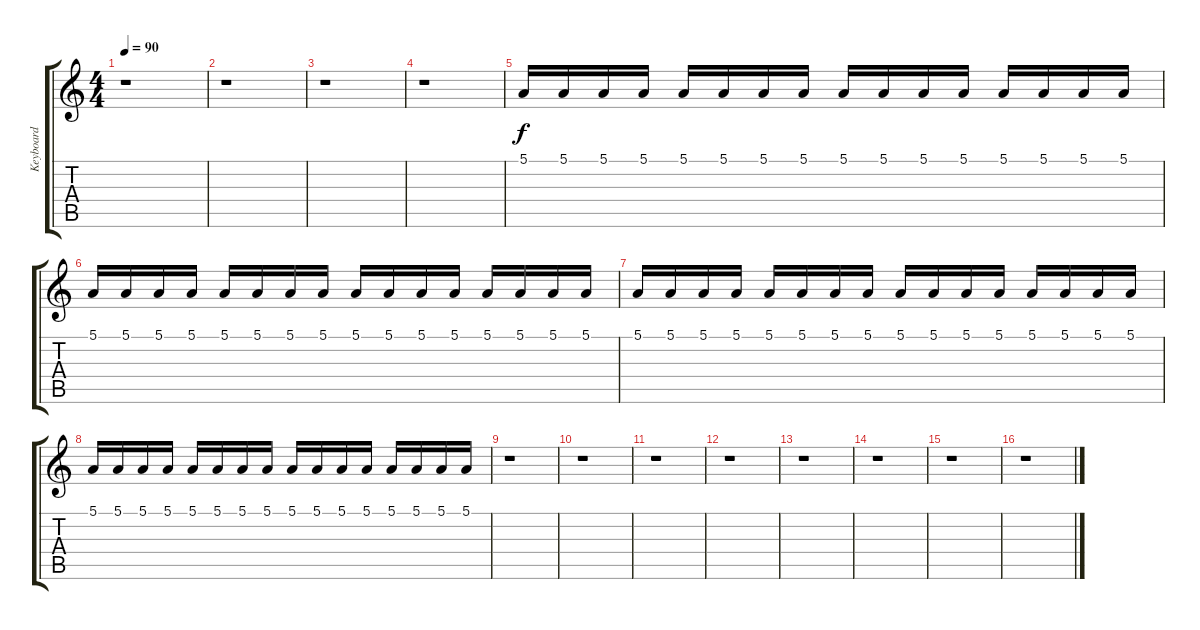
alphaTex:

\track ("Keyboard" "Keyboard") {instrument electricgrandpiano}
\staff {score tabs}
\tuning (E4 B3 G3 D3 A2 E2) {hide}
\ts (4 4)
\tempo 90
\clef g2
\ks c
r.1{dy f} |
r.1 |
r.1 |
r.1 |
5.1.16 5.1.16 5.1.16 5.1.16 5.1.16 5.1.16 5.1.16 5.1.16 5.1.16 5.1.16 5.1.16 5.1.16 5.1.16 5.1.16 5.1.16 5.1.16 |
5.1.16 5.1.16 5.1.16 5.1.16 5.1.16 5.1.16 5.1.16 5.1.16 5.1.16 5.1.16 5.1.16 5.1.16 5.1.16 5.1.16 5.1.16 5.1.16 |
5.1.16 5.1.16 5.1.16 5.1.16 5.1.16 5.1.16 5.1.16 5.1.16 5.1.16 5.1.16 5.1.16 5.1.16 5.1.16 5.1.16 5.1.16 5.1.16 |
5.1.16 5.1.16 5.1.16 5.1.16 5.1.16 5.1.16 5.1.16 5.1.16 5.1.16 5.1.16 5.1.16 5.1.16 5.1.16 5.1.16 5.1.16 5.1.16 |
r.1 |
r.1 |
r.1 |
r.1 |
r.1 |
r.1 |
r.1 |
r.1
